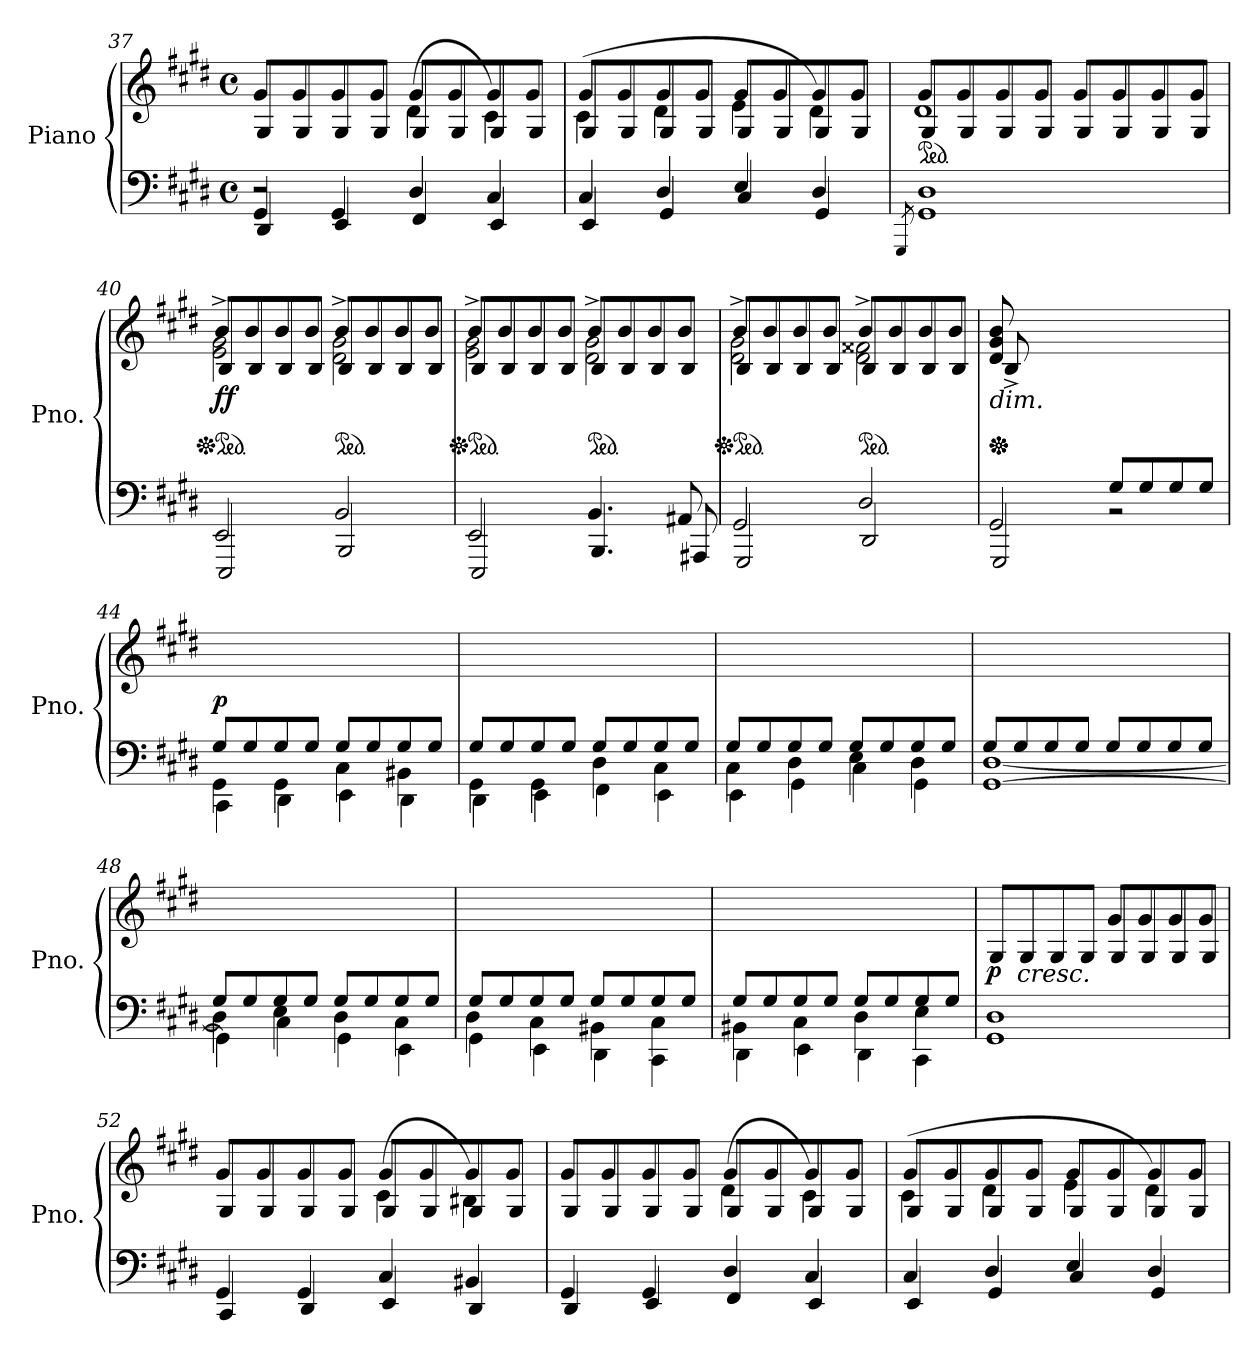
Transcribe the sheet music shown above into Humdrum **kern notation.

**kern	**kern	**dynam
*part1	*part1	*part1
*staff2	*staff1	*staff1/2
*I"Piano	*	*
*I'Pno.	*	*
*clefF4	*clefG2	*
*k[f#c#g#d#]	*k[f#c#g#d#]	*
*M4/4	*M4/4	*
*met(c)	*met(c)	*
=37	=37	=37
*^	*^	*
*	*^	*	*^	*
2r	4GG#/	4DD#/	8g#/L	8G#/L	2ryy	.
.	.	.	8g#/	8G#/	.	.
.	4GG#/	4EE/	8g#/	8G#/	.	.
.	.	.	8g#/J	8G#/J	.	.
2ryy	4D#/	4FF#/	8g#/L	8G#/L	(<4d#\	.
.	.	.	8g#/	8G#/	.	.
.	4C#/	4EE/	8g#/	8G#/	4c#\)	.
.	.	.	8g#/J	8G#/J	.	.
*	*v	*v	*	*	*	*
!!LO:LB:g=z	!!	!!
=38	=38	=38	=38	=38	=38
4C#/	4EE/	8g#/L	8G#/L	(<4c#\	.
.	.	8g#/	8G#/	.	.
4D#/	4GG#/	8g#/	8G#/	4d#\	.
.	.	8g#/J	8G#/J	.	.
4E/	4C#/	8g#/L	8G#/L	4e\	.
.	.	8g#/	8G#/	.	.
4D#/	4GG#/	8g#/	8G#/	4d#\)	.
.	.	8g#/J	8G#/J	.	.
=39	=39	=39	=39	=39	=39
.	8qGGG#/	.	.	.	.
*	*	*ped	*	*	*
1D#	1GG#	8g#/L	8G#/L	1d#	.
.	.	8g#/	8G#/	.	.
.	.	8g#/	8G#/	.	.
.	.	8g#/J	8G#/J	.	.
.	.	8g#/L	8G#/L	.	.
.	.	8g#/	8G#/	.	.
.	.	8g#/	8G#/	.	.
.	.	8g#/J	8G#/J	.	.
=40	=40	=40	=40	=40	=40
*	*	*Xped	*	*	*
*	*	*ped	*	*	*
!	!	!	!	!	!LO:DY:b
2EE/	2EEE/	(>8b/L	8B/L	2e\^ 2g#\^	ff
.	.	8b/	8B/	.	.
.	.	8b/	8B/	.	.
.	.	8b/J	8B/J	.	.
*	*	*ped	*	*	*
2BB/	2BBB/	8b/L	8B/L	2d#\^ 2g#\^	.
.	.	8b/	8B/	.	.
.	.	8b/	8B/	.	.
.	.	8b/J	8B/J	.	.
!!LO:LB:g=z	!!	!!
=41	=41	=41	=41	=41	=41
*	*	*Xped	*	*	*
*	*	*Xped	*	*	*
*	*	*ped	*	*	*
2EE/	2EEE/	8b/L	8B/L	2e\^ 2g#\^	.
.	.	8b/	8B/	.	.
.	.	8b/	8B/	.	.
.	.	8b/J	8B/J	.	.
*	*	*ped	*	*	*
4.BB/	4.BBB/	8b/L	8B/L	2d#\^ 2g#\^	.
.	.	8b/	8B/	.	.
.	.	8b/	8B/	.	.
8AA#X/	8AAA#X/	8b/J	8B/J	.	.
=42	=42	=42	=42	=42	=42
*	*	*Xped	*	*	*
*	*	*Xped	*	*	*
*	*	*ped	*	*	*
2GG#/	2GGG#/	8b/L	8B/L	2d#\^ 2g#\^	.
.	.	8b/	8B/	.	.
.	.	8b/	8B/	.	.
.	.	8b/J	8B/J	.	.
*	*	*ped	*	*	*
2D#/	2DD#/	8b/L	8B/L	2d#\^ 2f##X\^	.
.	.	8b/	8B/	.	.
.	.	8b/	8B/	.	.
.	.	8b/J	8B/J	.	.
*	*	*v	*v	*v	*
=43	=43	=43	=43
*^	*^	*	*
*	*	*^	*	*	*
*	*	*	*	*	*Xped	*
*	*	*	*	*	*Xped	*
*	*	*	*	*	*^	*
!	!	!	!	!	!LO:TX:b:i:t=dim.	!	!
8ryy	8ryy	2GG#/	2GGG#/	2ryy	8d#/ 8g#/ 8b/	8B^/L	.
8G#/	8ryy	.	.	.	8ryy	2..ryy	.
8G#/	8ryy	.	.	.	8ryy	.	.
8G#/J	8ryy	.	.	.	8ryy	.	.
2ryy	8G#/L	2ryy	2ryy	2r	2ryy	.	.
.	8G#/	.	.	.	.	.	.
.	8G#/	.	.	.	.	.	.
.	8G#/J)	.	.	.	.	.	.
*	*	*v	*v	*v	*	*	*
*	*	*	*v	*v	*
=44	=44	=44	=44	=44
!	!	!	!	!LO:DY:a=2
8G#/L	4GG#\	4CC#\	1ryy	p
8G#/	.	.	.	.
8G#/	4GG#\	4DD#\	.	.
8G#/J	.	.	.	.
8G#/L	4C#\	4EE\	.	.
8G#/	.	.	.	.
8G#/	4BB#X\	4DD#\	.	.
8G#/J	.	.	.	.
!!LO:LB:g=z
=45	=45	=45	=45	=45
8G#/L	4GG#\	4DD#\	1ryy	.
8G#/	.	.	.	.
8G#/	4GG#\	4EE\	.	.
8G#/J	.	.	.	.
8G#/L	4D#\	4FF#\	.	.
8G#/	.	.	.	.
8G#/	4C#\	4EE\	.	.
8G#/J	.	.	.	.
=46	=46	=46	=46	=46
8G#/L	4C#\	4EE\	1ryy	.
8G#/	.	.	.	.
8G#/	4D#\	4GG#\	.	.
8G#/J	.	.	.	.
8G#/L	4E\	4C#\	.	.
8G#/	.	.	.	.
8G#/	4D#\	4GG#\	.	.
8G#/J	.	.	.	.
=47	=47	=47	=47	=47
8G#/L	[1D#	[1GG#	1ryy	.
8G#/	.	.	.	.
8G#/	.	.	.	.
8G#/J	.	.	.	.
8G#/L	.	.	.	.
8G#/	.	.	.	.
8G#/	.	.	.	.
8G#/J	.	.	.	.
=48	=48	=48	=48	=48
8G#/L	4D#\]	4GG#\]	1ryy	.
8G#/	.	.	.	.
8G#/	4E\	4C#\	.	.
8G#/J	.	.	.	.
8G#/L	4D#\	4GG#\	.	.
8G#/	.	.	.	.
8G#/	4C#\	4EE\	.	.
8G#/J	.	.	.	.
=49	=49	=49	=49	=49
8G#/L	4GG#\	4D#\	1ryy	.
8G#/	.	.	.	.
8G#/	4C#\	4EE\	.	.
8G#/J	.	.	.	.
8G#/L	4BB#X\	4DD#\	.	.
8G#/	.	.	.	.
8G#/	4C#\	4CC#\	.	.
8G#/J	.	.	.	.
=50	=50	=50	=50	=50
8G#/L	4BB#X\	4DD#\	1ryy	.
8G#/	.	.	.	.
8G#/	4C#\	4EE\	.	.
8G#/J	.	.	.	.
8G#/L	4D#\	4DD#\	.	.
8G#/	.	.	.	.
8G#/	4E\	4CC#\	.	.
8G#/J	.	.	.	.
!!LO:LB:g=z
=51	=51	=51	=51	=51
*	*	*	*^	*
!	!	!	!	!	!LO:DY:b
1ryy	1D#	1GG#	8g#/Lyy	8G#/L	p
!	!	!	!LO:TX:b:i:t=cresc.	!	!
.	.	.	8g#/	8G#/	.
.	.	.	8g#/	8G#/	.
.	.	.	8g#/J	8G#/J	.
.	.	.	8g#/L	8G#/L	.
.	.	.	8g#/	8G#/	.
.	.	.	8g#/	8G#/	.
.	.	.	8g#/J	8G#/J	.
=52	=52	=52	=52	=52	=52
*	*	*	*	*^	*
2ryy	4GG#/	4CC#/	8g#/L	8G#/L	2ryy	.
.	.	.	8g#/	8G#/	.	.
.	4GG#/	4DD#/	8g#/	8G#/	.	.
.	.	.	8g#/J	8G#/J	.	.
2ryy	4C#/	4EE/	8g#/L	8G#/L	(<4c#\	.
.	.	.	8g#/	8G#/	.	.
.	4BB#X/	4DD#/	8g#/	8G#/	4B#X\)	.
.	.	.	8g#/J	8G#/J	.	.
=53	=53	=53	=53	=53	=53	=53
2ryy	4GG#/	4DD#/	8g#/L	8G#/L	2ryy	.
.	.	.	8g#/	8G#/	.	.
.	4GG#/	4EE/	8g#/	8G#/	.	.
.	.	.	8g#/J	8G#/J	.	.
2ryy	4D#/	4FF#/	8g#/L	8G#/L	(<4d#\	.
.	.	.	8g#/	8G#/	.	.
.	4C#/	4EE/	8g#/	8G#/	4c#\)	.
.	.	.	8g#/J	8G#/J	.	.
*	*v	*v	*	*	*	*
!!LO:PB:g=z	!!	!!
=54	=54	=54	=54	=54	=54
4C#/	4EE/	8g#/L	8G#/L	(<4c#\	.
.	.	8g#/	8G#/	.	.
4D#/	4GG#/	8g#/	8G#/	4d#\	.
.	.	8g#/J	8G#/J	.	.
4E/	4C#/	8g#/L	8G#/L	4e\	.
.	.	8g#/	8G#/	.	.
4D#/	4GG#/	8g#/	8G#/	4d#\)	.
.	.	8g#/J	8G#/J	.	.
*v	*v	*	*	*	*
*	*v	*v	*v	*
=	=	=
*-	*-	*-
